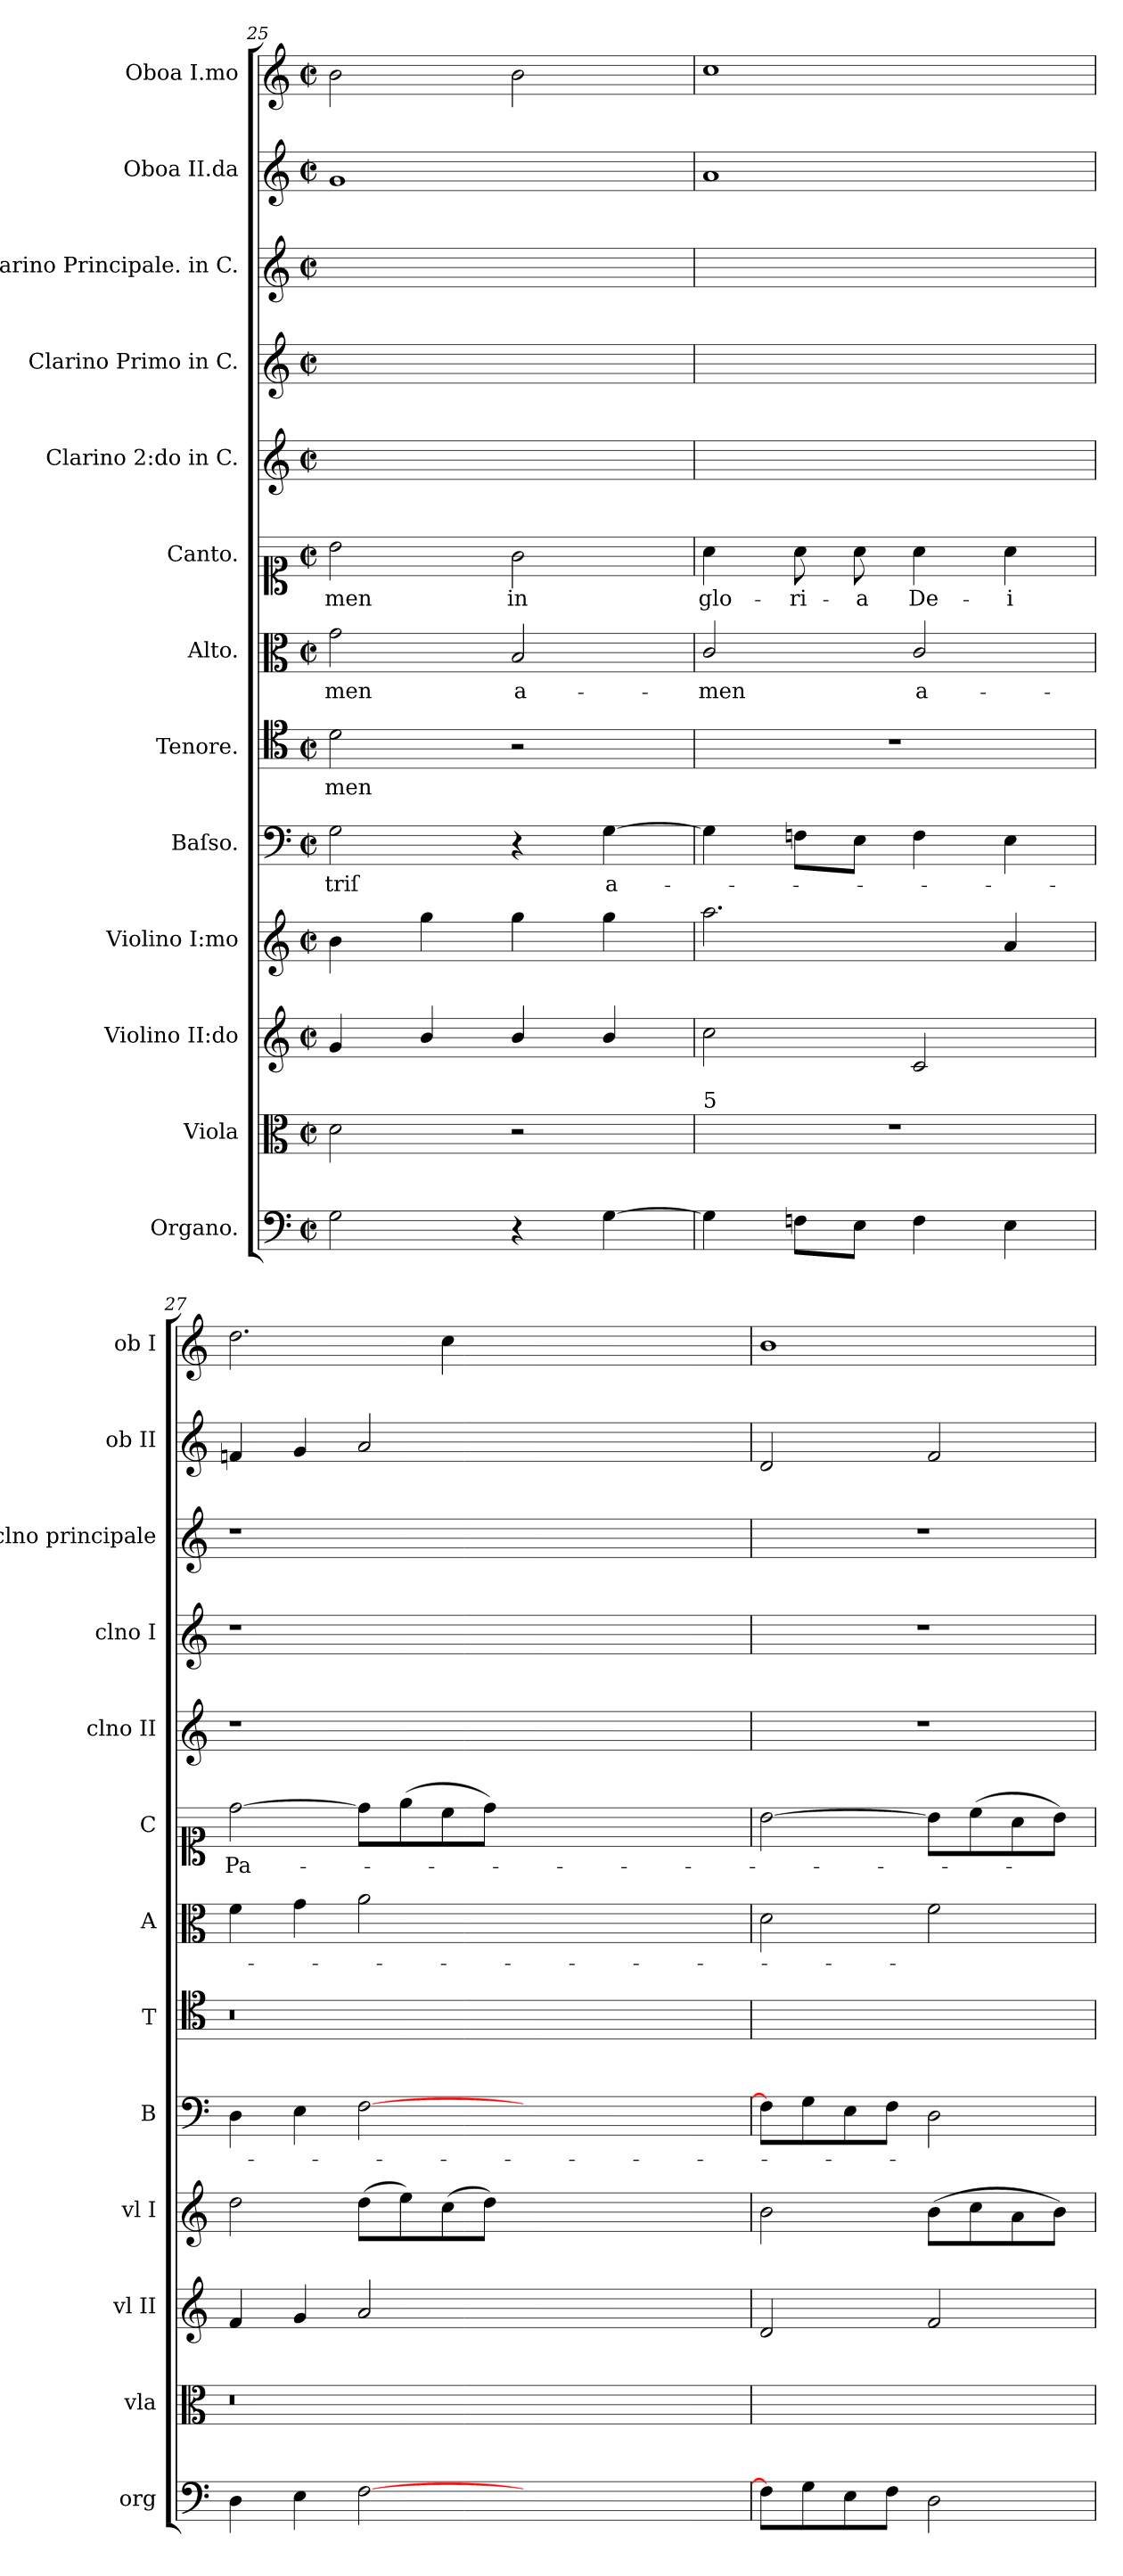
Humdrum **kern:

**kern	**kern	**kern	**kern	**kern	**text	**kern	**text	**kern	**text	**kern	**text	**kern	**kern	**kern	**kern	**kern
*part13	*part12	*part11	*part10	*part9	*part9	*part8	*part8	*part7	*part7	*part6	*part6	*part5	*part4	*part3	*part2	*part1
*staff13	*staff12	*staff11	*staff10	*staff9	*staff9	*staff8	*staff8	*staff7	*staff7	*staff6	*staff6	*staff5	*staff4	*staff3	*staff2	*staff1
*I"Organo.	*I"Viola	*I"Violino II:do	*I"Violino I:mo	*I"Baſso.	*	*I"Tenore.	*	*I"Alto.	*	*I"Canto.	*	*I"Clarino 2:do in C.	*I"Clarino Primo in C.	*I"Clarino Principale. in C.	*I"Oboa II.da	*I"Oboa I.mo
*I'org	*I'vla	*I'vl II	*I'vl I	*I'B	*	*I'T	*	*I'A	*	*I'C	*	*I'clno II	*I'clno I	*I'clno principale	*I'ob II	*I'ob I
*clefF4	*clefC3	*clefG2	*clefG2	*clefF4	*	*clefC4	*	*clefC3	*	*clefC1	*	*clefG2	*clefG2	*clefG2	*clefG2	*clefG2
*k[]	*k[]	*k[]	*k[]	*k[]	*	*k[]	*	*k[]	*	*k[]	*	*k[]	*k[]	*k[]	*k[]	*k[]
*M2/2	*M2/2	*M2/2	*M2/2	*M2/2	*	*M2/2	*	*M2/2	*	*M2/2	*	*M2/2	*M2/2	*M2/2	*M2/2	*M2/2
*met(c|)	*met(c|)	*met(c|)	*met(c|)	*met(c|)	*	*met(c|)	*	*met(c|)	*	*met(c|)	*	*met(c|)	*met(c|)	*met(c|)	*met(c|)	*met(c|)
=25	=25	=25	=25	=25	=25	=25	=25	=25	=25	=25	=25	=25	=25	=25	=25	=25
2G\	2d\	4g/	4b\	2G\	-triſ	2d\	-men	2g\	-men	2b\	-men	1ryy	1ryy	1ryy	1g	2b\
.	.	4b/	4gg\	.	.	.	.	.	.	.	.	.	.	.	.	.
4r	2r	4b/	4gg\	4r	.	2r	.	2B/	a-	2g\	in	.	.	.	.	2b\
[4G\	.	4b/	4gg\	[4G\	a-	.	.	.	.	.	.	.	.	.	.	.
=26	=26	=26	=26	=26	=26	=26	=26	=26	=26	=26	=26	=26	=26	=26	=26	=26
!	!LO:TX:a:t=5	!	!	!	!	!	!	!	!	!	!	!	!	!	!	!
4G\]	1r	2cc\	2.aa\	4G\]	.	1r	.	2c/	-men	4a\	glo-	1ryy	1ryy	1ryy	1a	1cc
8Fn\L	.	.	.	8Fn\L	.	.	.	.	.	8a\	-ri-	.	.	.	.	.
8E\J	.	.	.	8E\J	.	.	.	.	.	8a\	-a	.	.	.	.	.
4F\	.	2c/	.	4F\	.	.	.	2c/	a-	4a\	De-	.	.	.	.	.
4E\	.	.	4a/	4E\	.	.	.	.	.	4a\	-i	.	.	.	.	.
=27	=27	=27	=27	=27	=27	=27	=27	=27	=27	=27	=27	=27	=27	=27	=27	=27
4D\	0.r	4f/	2dd\	4D\	.	0.r	.	4f\	.	[2dd\	Pa-	1r	1r	1r	4fn/	2.dd\
4E\	.	4g/	.	4E\	.	.	.	4g\	.	.	.	.	.	.	4g/	.
[2F\	.	2a/	(8dd\L	[2F\	.	.	.	2a\	.	8dd\L]	.	.	.	.	2a/	.
.	.	.	8ee\)	.	.	.	.	.	.	(8ee\	.	.	.	.	.	.
.	.	.	(8cc\	.	.	.	.	.	.	8cc\	.	.	.	.	.	4cc\
.	.	.	8dd\J)	.	.	.	.	.	.	8dd\J)	.	.	.	.	.	.
0ryy	.	0ryy	0ryy	0ryy	.	.	.	0ryy	.	0ryy	.	0ryy	0ryy	0ryy	0ryy	0ryy
=28	=28	=28	=28	=28	=28	=28	=28	=28	=28	=28	=28	=28	=28	=28	=28	=28
8F\L]	1ryy	2d/	2b\	8F\L]	.	1ryy	.	2d\	.	[2b\	.	1r	1r	1r	2d/	1b
8G\	.	.	.	8G\	.	.	.	.	.	.	.	.	.	.	.	.
8E\	.	.	.	8E\	.	.	.	.	.	.	.	.	.	.	.	.
8F\J	.	.	.	8F\J	.	.	.	.	.	.	.	.	.	.	.	.
2D\	.	2f/	(8b\L	2D\	.	.	.	2f\	.	8b\L]	.	.	.	.	2f/	.
.	.	.	8cc\	.	.	.	.	.	.	(8cc\	.	.	.	.	.	.
.	.	.	8a\	.	.	.	.	.	.	8a\	.	.	.	.	.	.
.	.	.	8b\J)	.	.	.	.	.	.	8b\J)	.	.	.	.	.	.
=	=	=	=	=	=	=	=	=	=	=	=	=	=	=	=	=
*-	*-	*-	*-	*-	*-	*-	*-	*-	*-	*-	*-	*-	*-	*-	*-	*-
